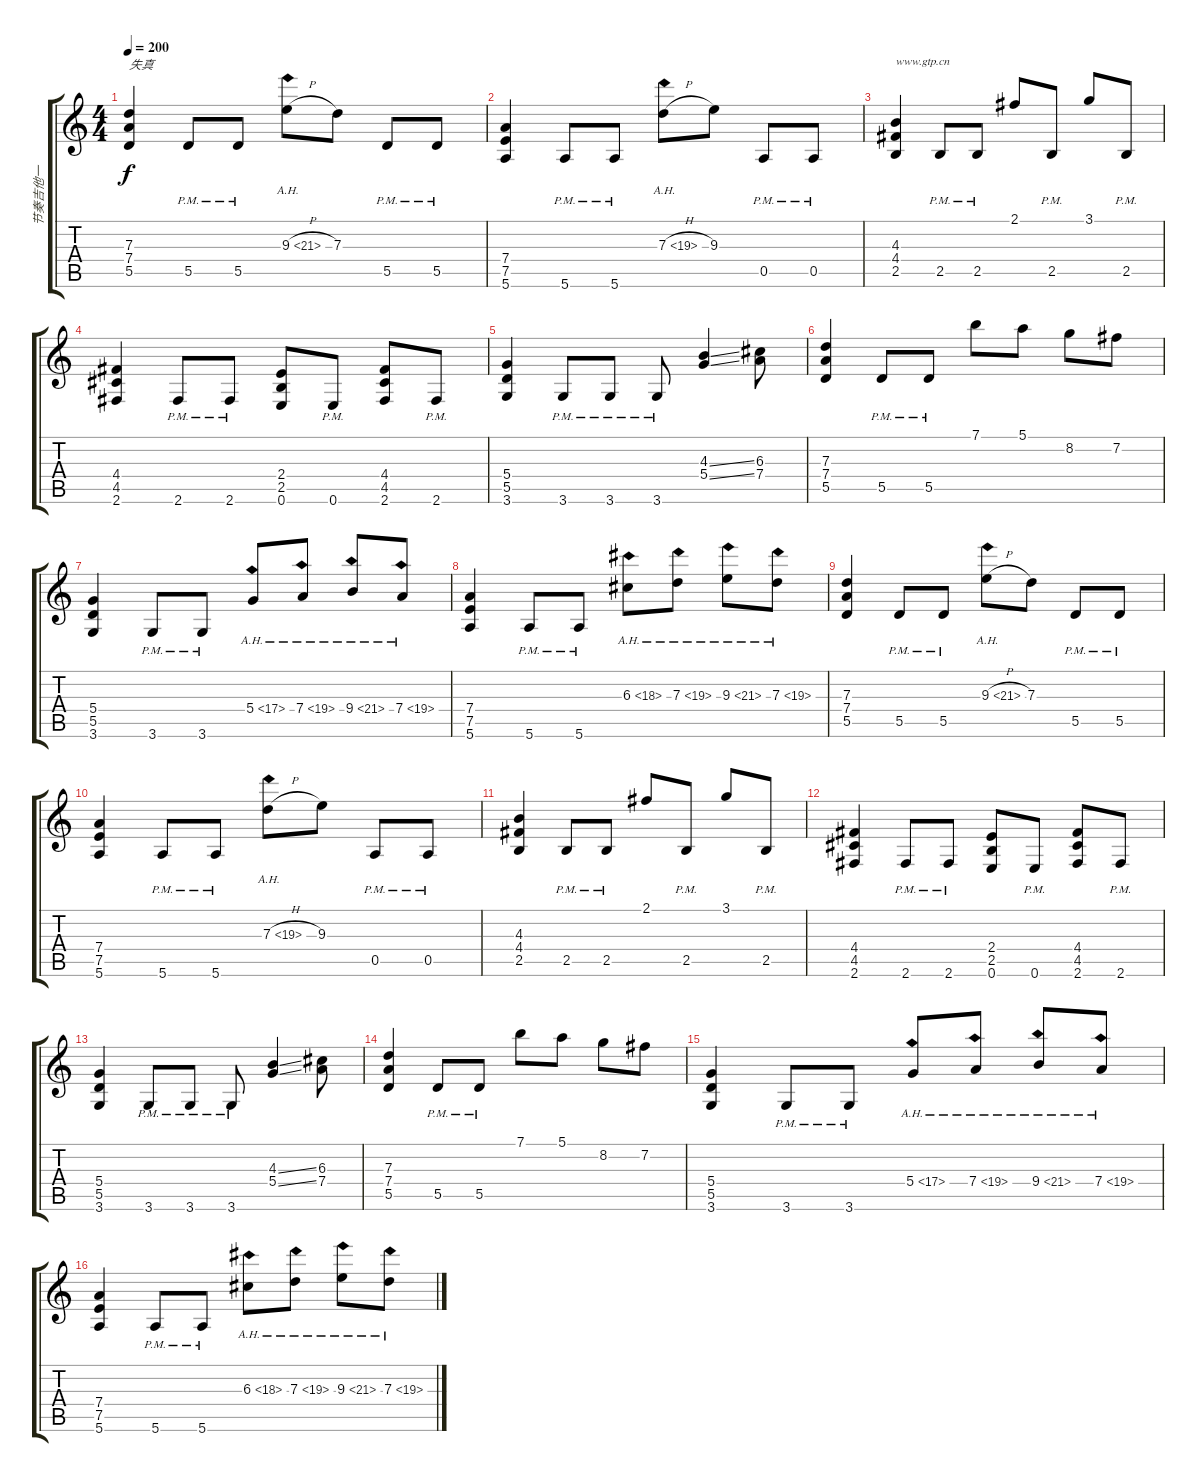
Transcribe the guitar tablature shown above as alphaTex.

\track ("节奏吉他一" "节奏吉他一") {instrument distortionguitar}
\staff {score tabs}
\tuning (E4 B3 G3 D3 A2 E2) {hide}
\ts (4 4)
\tempo 196
\tempo 200
\clef g2
\ks c
(7.3 7.4 5.5).4{txt "失真" dy f instrument distortionguitar} 5.5{pm}.8 5.5{pm}.8 9.3{ah 12 h}.8 7.3.8 5.5{pm}.8 5.5{pm}.8 |
(7.4 7.5 5.6).4 5.6{pm}.8 5.6{pm}.8 7.3{ah 12 h}.8 9.3.8 0.5{pm}.8 0.5{pm}.8 |
(4.3 4.4 2.5).4{txt "www.gtp.cn"} 2.5{pm}.8 2.5{pm}.8 2.1.8 2.5{pm}.8 3.1.8 2.5{pm}.8 |
(4.4 4.5 2.6).4 2.6{pm}.8 2.6{pm}.8 (2.4 2.5 0.6).8 0.6{pm}.8 (4.4 4.5 2.6).8 2.6{pm}.8 |
(5.4 5.5 3.6).4 3.6{pm}.8 3.6{pm}.8 3.6{pm}.8 (4.3{ss} 5.4{ss}).4 (6.3 7.4).8 |
(7.3 7.4 5.5).4 5.5{pm}.8 5.5{pm}.8 7.1.8 5.1.8 8.2.8 7.2.8 |
(5.4 5.5 3.6).4 3.6{pm}.8 3.6{pm}.8 5.4{ah 12}.8 7.4{ah 12}.8 9.4{ah 12}.8 7.4{ah 12}.8 |
(7.4 7.5 5.6).4 5.6{pm}.8 5.6{pm}.8 6.3{ah 12}.8 7.3{ah 12}.8 9.3{ah 12}.8 7.3{ah 12}.8 |
(7.3 7.4 5.5).4 5.5{pm}.8 5.5{pm}.8 9.3{ah 12 h}.8 7.3.8 5.5{pm}.8 5.5{pm}.8 |
(7.4 7.5 5.6).4 5.6{pm}.8 5.6{pm}.8 7.3{ah 12 h}.8 9.3.8 0.5{pm}.8 0.5{pm}.8 |
(4.3 4.4 2.5).4 2.5{pm}.8 2.5{pm}.8 2.1.8 2.5{pm}.8 3.1.8 2.5{pm}.8 |
(4.4 4.5 2.6).4 2.6{pm}.8 2.6{pm}.8 (2.4 2.5 0.6).8 0.6{pm}.8 (4.4 4.5 2.6).8 2.6{pm}.8 |
(5.4 5.5 3.6).4 3.6{pm}.8 3.6{pm}.8 3.6{pm}.8 (4.3{ss} 5.4{ss}).4 (6.3 7.4).8 |
(7.3 7.4 5.5).4 5.5{pm}.8 5.5{pm}.8 7.1.8 5.1.8 8.2.8 7.2.8 |
(5.4 5.5 3.6).4 3.6{pm}.8 3.6{pm}.8 5.4{ah 12}.8 7.4{ah 12}.8 9.4{ah 12}.8 7.4{ah 12}.8 |
(7.4 7.5 5.6).4 5.6{pm}.8 5.6{pm}.8 6.3{ah 12}.8 7.3{ah 12}.8 9.3{ah 12}.8 7.3{ah 12}.8
